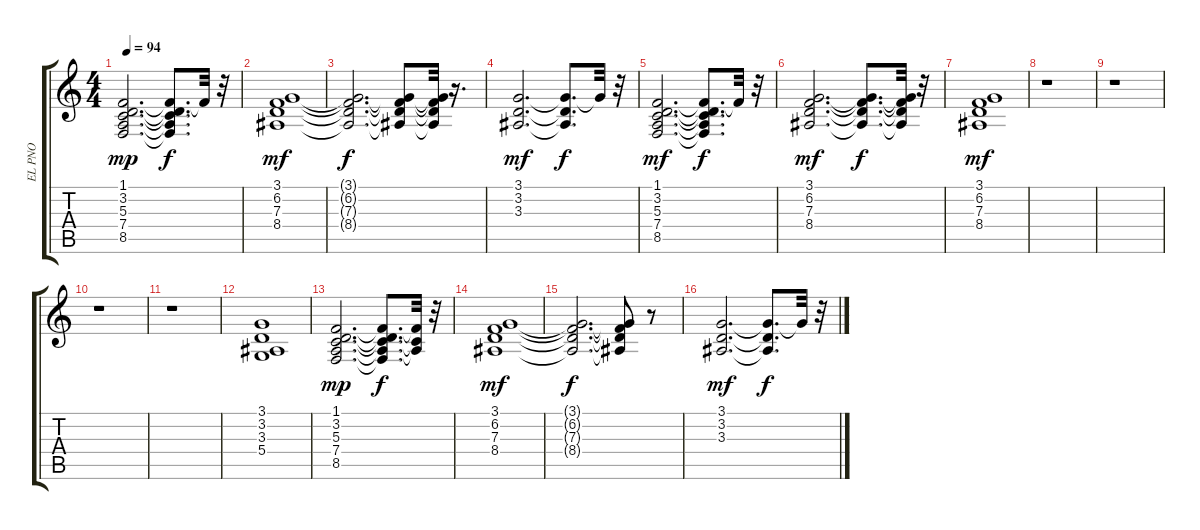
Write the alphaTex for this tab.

\track ("EL PNO" "EL PNO") {instrument electricpiano1}
\staff {score tabs}
\tuning (E4 B3 G3 D3 A2 E2) {hide}
\ts (4 4)
\tempo 94
\clef g2
\ks c
(1.1 3.2 5.3 7.4 8.5).2{d dy mp} (1.1{t} 3.2{t} 5.3{t} 7.4{t} 8.5{t}).8{d dy f} 1.1{t}.32 r.32 |
(3.1 6.2 7.3 8.4).1{dy mf} |
(3.1{t} 6.2{t} 7.3{t} 8.4{t}).2{d dy f} (3.1{t} 6.2{t} 7.3{t} 8.4{t}).8 (3.1{t} 6.2{t} 7.3{t} 8.4{t}).32 r.16{d} |
(3.1 3.2 3.3).2{d dy mf} (3.1{t} 3.2{t} 3.3{t}).8{d dy f} 3.1{t}.32 r.32 |
(1.1 3.2 5.3 7.4 8.5).2{d dy mf} (1.1{t} 3.2{t} 5.3{t} 7.4{t} 8.5{t}).8{d dy f} 1.1{t}.32 r.32 |
(3.1 6.2 7.3 8.4).2{d dy mf} (3.1{t} 6.2{t} 7.3{t} 8.4{t}).8{d dy f} (3.1{t} 6.2{t} 7.3{t} 8.4{t}).32 r.32 |
(3.1 6.2 7.3 8.4).1{dy mf} |
r.1 |
r.1 |
r.1 |
r.1 |
(3.1 3.2 3.3 5.4).1 |
(1.1 3.2 5.3 7.4 8.5).2{d dy mp} (1.1{t} 3.2{t} 5.3{t} 7.4{t} 8.5{t}).8{d dy f} (1.1{t} 5.3{t} 7.4{t}).32 r.32 |
(3.1 6.2 7.3 8.4).1{dy mf} |
(3.1{t} 6.2{t} 7.3{t} 8.4{t}).2{d dy f} (3.1{t} 6.2{t} 7.3{t} 8.4{t}).8 r.8 |
(3.1 3.2 3.3).2{d dy mf} (3.1{t} 3.2{t} 3.3{t}).8{d dy f} 3.1{t}.32 r.32
